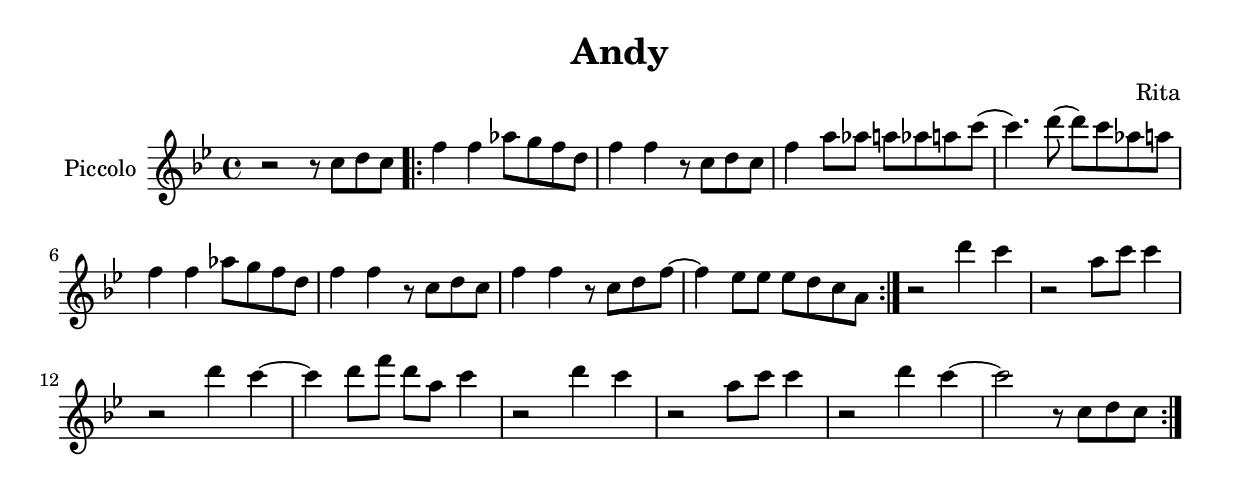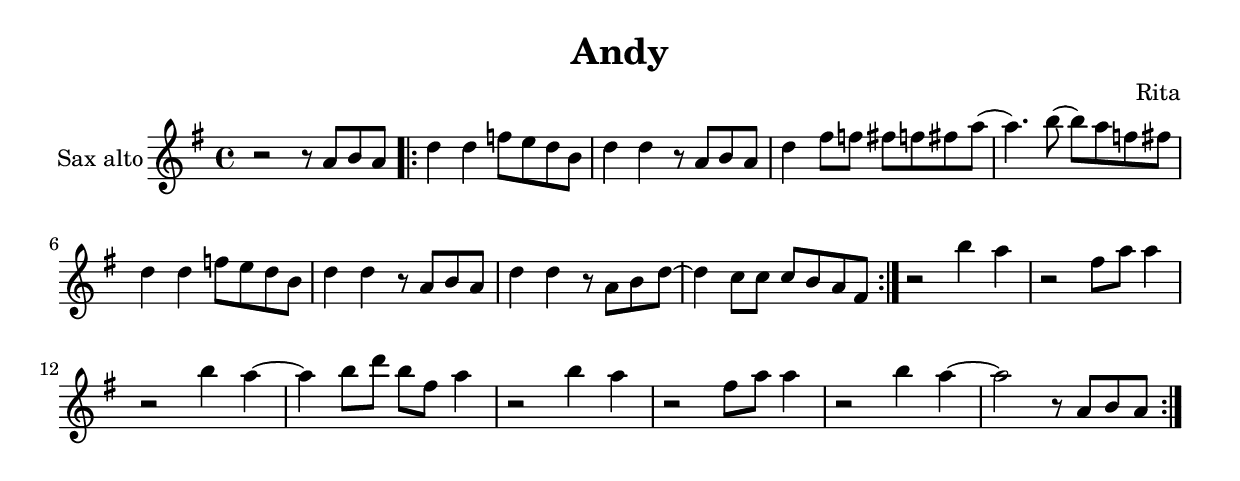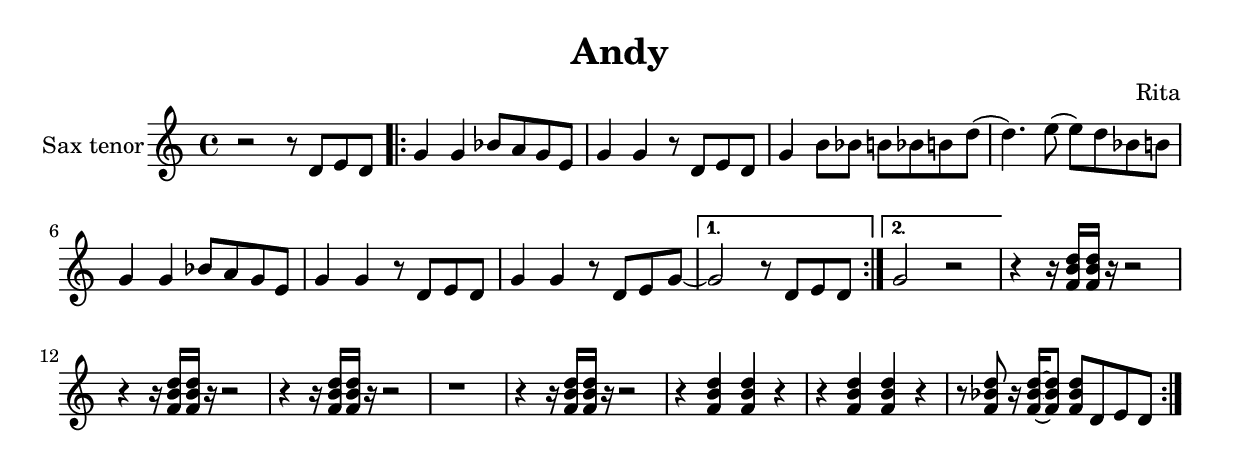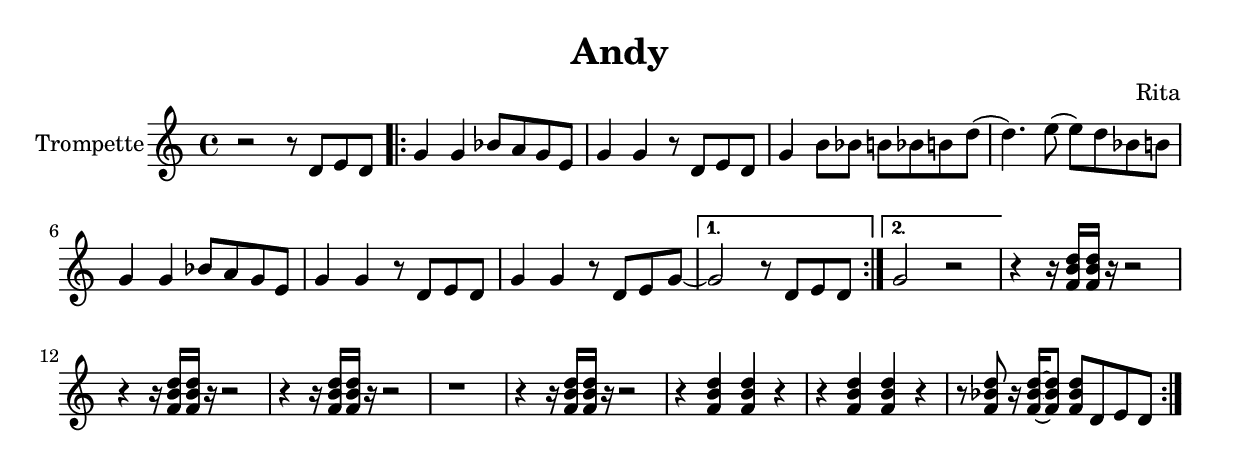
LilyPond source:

\version "2.18.2"
\language "français"

\header {
  title = "Andy"
  subtitle = ""
  composer = "Rita"
}

global = {
  \key sib \major
  \time 4/4
}

voixUnCommon= { r2  r8 do re do | \repeat volta 2 { \repeat volta 2  {
     fa4 fa lab8 sol fa re | fa4 fa r8 do re do | fa4 la8 lab la lab la do 
    (do4.) re8 (re) do lab la | fa4 fa lab8 sol fa re | fa4 fa r8 do re do | fa4 fa r8 do re fa~ } \alternative { {fa2 r8 do re do} {fa2 r2} }
  r4 r16 <do' la mib> <do la mib> r r2 | r4 r16 <do la mib> <do la mib> r r2 | r4 r16 <do la mib> <do la mib> r r2 | r1 
  r4 r16 <do la mib> <do la mib> r r2 | r4 <do la mib> <do la mib> r | r4 <do la mib> <do la mib> r | r8 <do lab mib> r16 <do lab mib>~ <do lab mib>8 <do lab mib> do, re do }
}

voixDeuxCommon= { r2  r8 do re do | \repeat volta 2 { \repeat volta 2  {
     fa4 fa lab8 sol fa re | fa4 fa r8 do re do | fa4 la8 lab la lab la do 
    (do4.) re8 (re) do lab la | fa4 fa lab8 sol fa re | fa4 fa r8 do re do | fa4 fa r8 do re fa~ | fa4  mib8 mib mib re do la
  }
  r2 re'4 do | r2 la8 do do4 | r2 re4 do~ | do4 re8 fa re la do4 | r2 re4 do | r2 la8 do do4 | r2 re4 do~ | do2 r8 do, re do }
}

piccolo =  \relative do'' {
  \global
  \voixUnCommon
}
piccoloDeux =  \relative do'' {
  \global
  \voixDeuxCommon
}

saxTenorUn = \transpose sib do  \relative do'' {
  \global
  \voixUnCommon
}

trumpetUn =  \transpose sib do \piccolo
saxAltoUn =  \transpose mib do \piccoloDeux

\book {
  \bookOutputSuffix "trumpet"
  \score {
    \new Staff \with {
      instrumentName = "Trompette"
      midiInstrument = "trumpet"
    } \trumpetUn
    \layout { }
    \midi {
      \tempo 4=140
    }
  }
}

\book {
  \bookOutputSuffix "piccolo"
  \score {
    \new Staff \with {
      instrumentName = "Piccolo"
      midiInstrument = "piccolo"
    } \piccoloDeux
    \layout { }
    \midi {
      \tempo 4=140
    }
  }
}

\book {
  \bookOutputSuffix "sax_alto"
  \score {
    \new Staff \with {
      instrumentName = "Sax alto"
      midiInstrument = "sax alto"
    } \saxAltoUn
    \layout { }
    \midi {
      \tempo 4=140
    }
  }
}

\book {
  \bookOutputSuffix "tenor"
  \score {
    \new Staff \with {
      instrumentName = "Sax tenor"
      midiInstrument = "sax tenor"
    } \saxTenorUn
    \layout { }
    \midi {
      \tempo 4=140
    }
  }
}
